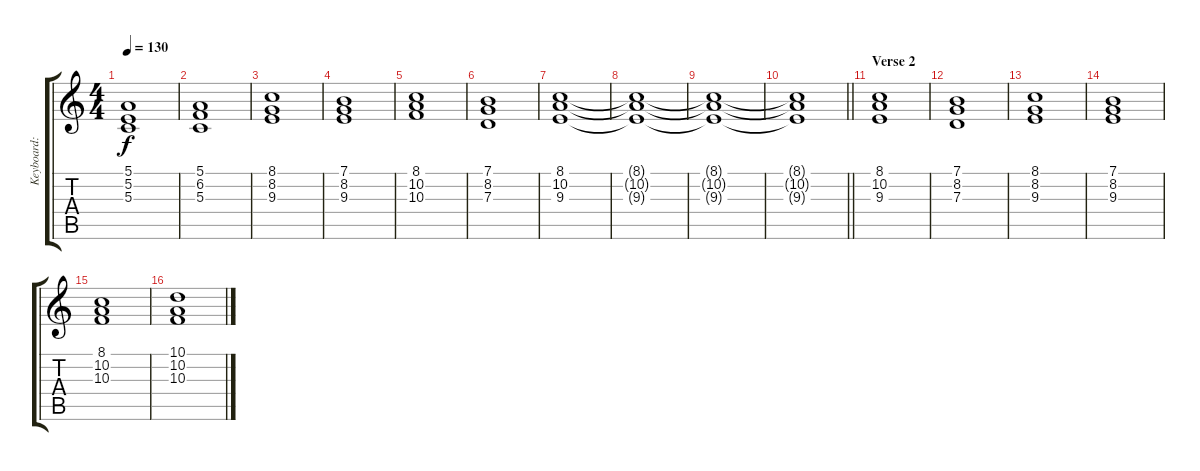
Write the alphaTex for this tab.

\track ("Keyboard: Juha Mäenpää" "Keyboard: ") {instrument stringensemble1}
\staff {score tabs}
\tuning (E4 B3 G3 D3 A2 E2) {hide}
\ts (4 4)
\tempo 130
\clef g2
\ks aminor
(5.1 5.2 5.3).1{dy f} |
(5.1 6.2 5.3).1 |
(8.1 8.2 9.3).1 |
(7.1 8.2 9.3).1 |
(8.1 10.2 10.3).1 |
(7.1 8.2 7.3).1 |
(8.1 10.2 9.3).1 |
(8.1{t} 10.2{t} 9.3{t}).1 |
(8.1{t} 10.2{t} 9.3{t}).1 |
\barLineRight lightlight
(8.1{t} 10.2{t} 9.3{t}).1 |
\section ("" "Verse 2")
(8.1 10.2 9.3).1 |
(7.1 8.2 7.3).1 |
(8.1 8.2 9.3).1 |
(7.1 8.2 9.3).1 |
(8.1 10.2 10.3).1 |
(10.1 10.2 10.3).1
